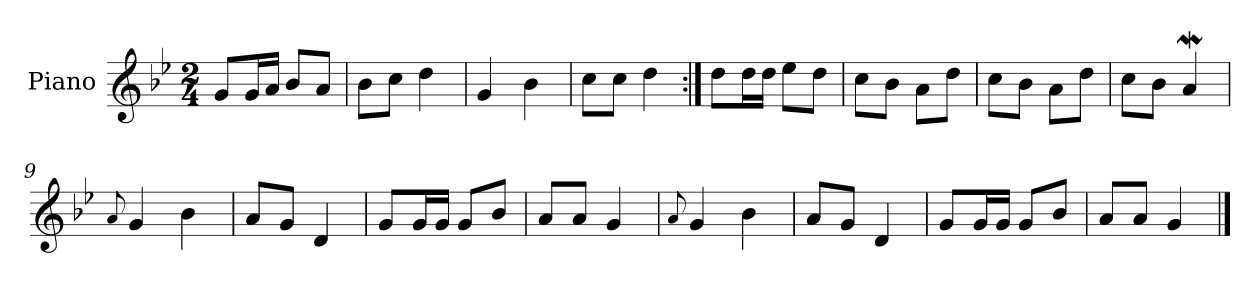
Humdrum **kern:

**kern
*part1
*staff1
*I"Piano
*I'Pno.
*clefG2
*k[b-e-]
*M2/4
=1
8g/L
16g/L
16a/JJ
8b-/L
8a/J
=2
8b-\L
8cc\J
4dd\
=3
4g/
4b-\
=4
8cc\L
8cc\J
4dd\
=5:|!
8dd\L
16dd\L
16dd\JJ
8ee-\L
8dd\J
=6
8cc\L
8b-\J
8a\L
8dd\J
=7
8cc\L
8b-\J
8a\L
8dd\J
=8
8cc\L
8b-\J
4aW/
=9
8qqa/
4g/
4b-\
!!LO:LB:g=z
=10
8a/L
8g/J
4d/
=11
8g/L
16g/L
16g/JJ
8g/L
8b-/J
=12
8a/L
8a/J
4g/
=13
8qqa/
4g/
4b-\
=14
8a/L
8g/J
4d/
=15
8g/L
16g/L
16g/JJ
8g/L
8b-/J
=16
8a/L
8a/J
4g/
==
*-
